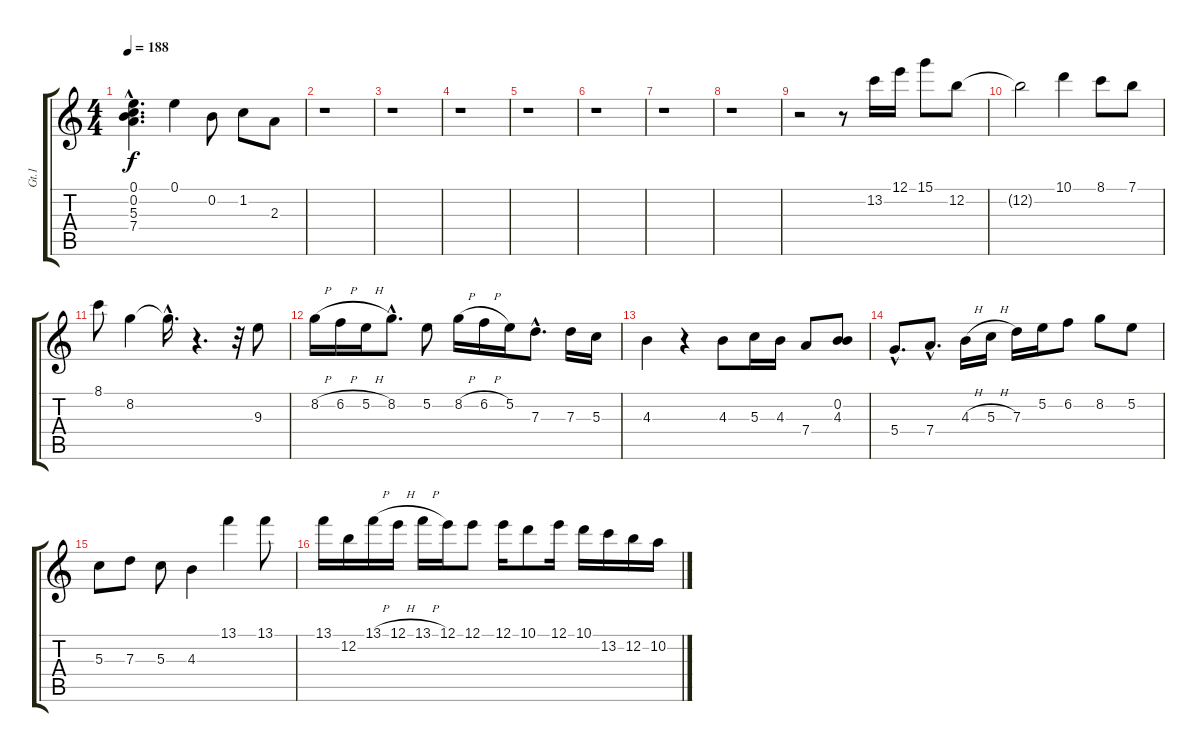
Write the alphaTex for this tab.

\track ("Gt.1" "Gt.1") {instrument acousticguitarsteel}
\staff {score tabs}
\tuning (E4 B3 G3 D3 A2 E2) {hide}
\ts (4 4)
\tempo 188
\clef g2
\ks c
(0.1{hac t} 0.2{hac t} 5.3{hac t} 7.4{hac t}).4{d dy f} 0.1.4 0.2.8 1.2.8 2.3.8 |
r.1 |
r.1 |
r.1 |
r.1 |
r.1 |
r.1 |
r.1 |
r.2 r.8 13.2.16{volume 14 instrument distortionguitar} 12.1.16 15.1.8 12.2.8 |
12.2{t}.2 10.1.4 8.1.8 7.1.8 |
8.1.8 8.2.4 8.2{hac t}.16{d} r.4{d} r.32 9.3.8 |
8.2{h}.16 6.2{h}.16 5.2{h}.16 8.2{hac}.8{d} 5.2.8 8.2{h}.16 6.2{h}.16 5.2.16 7.3{hac}.8{d} 7.3.16 5.3.16 |
4.3.4 r.4 4.3.8 5.3.16 4.3.16 7.4.8 (0.2 4.3).8 |
5.4{hac}.8{d} 7.4{hac}.8{d} 4.3{h}.16 5.3{h}.16 7.3.16 5.2.16 6.2.8 8.2.8 5.2.8 |
5.3.8 7.3.8 5.3.8 4.3.4 13.1.4 13.1.8 |
13.1.16 12.2.16 13.1{h}.16 12.1{h}.16 13.1{h}.16 12.1.16 12.1.8 12.1.16 10.1.8 12.1.16 10.1.16 13.2.16 12.2.16 10.2{h}.16
